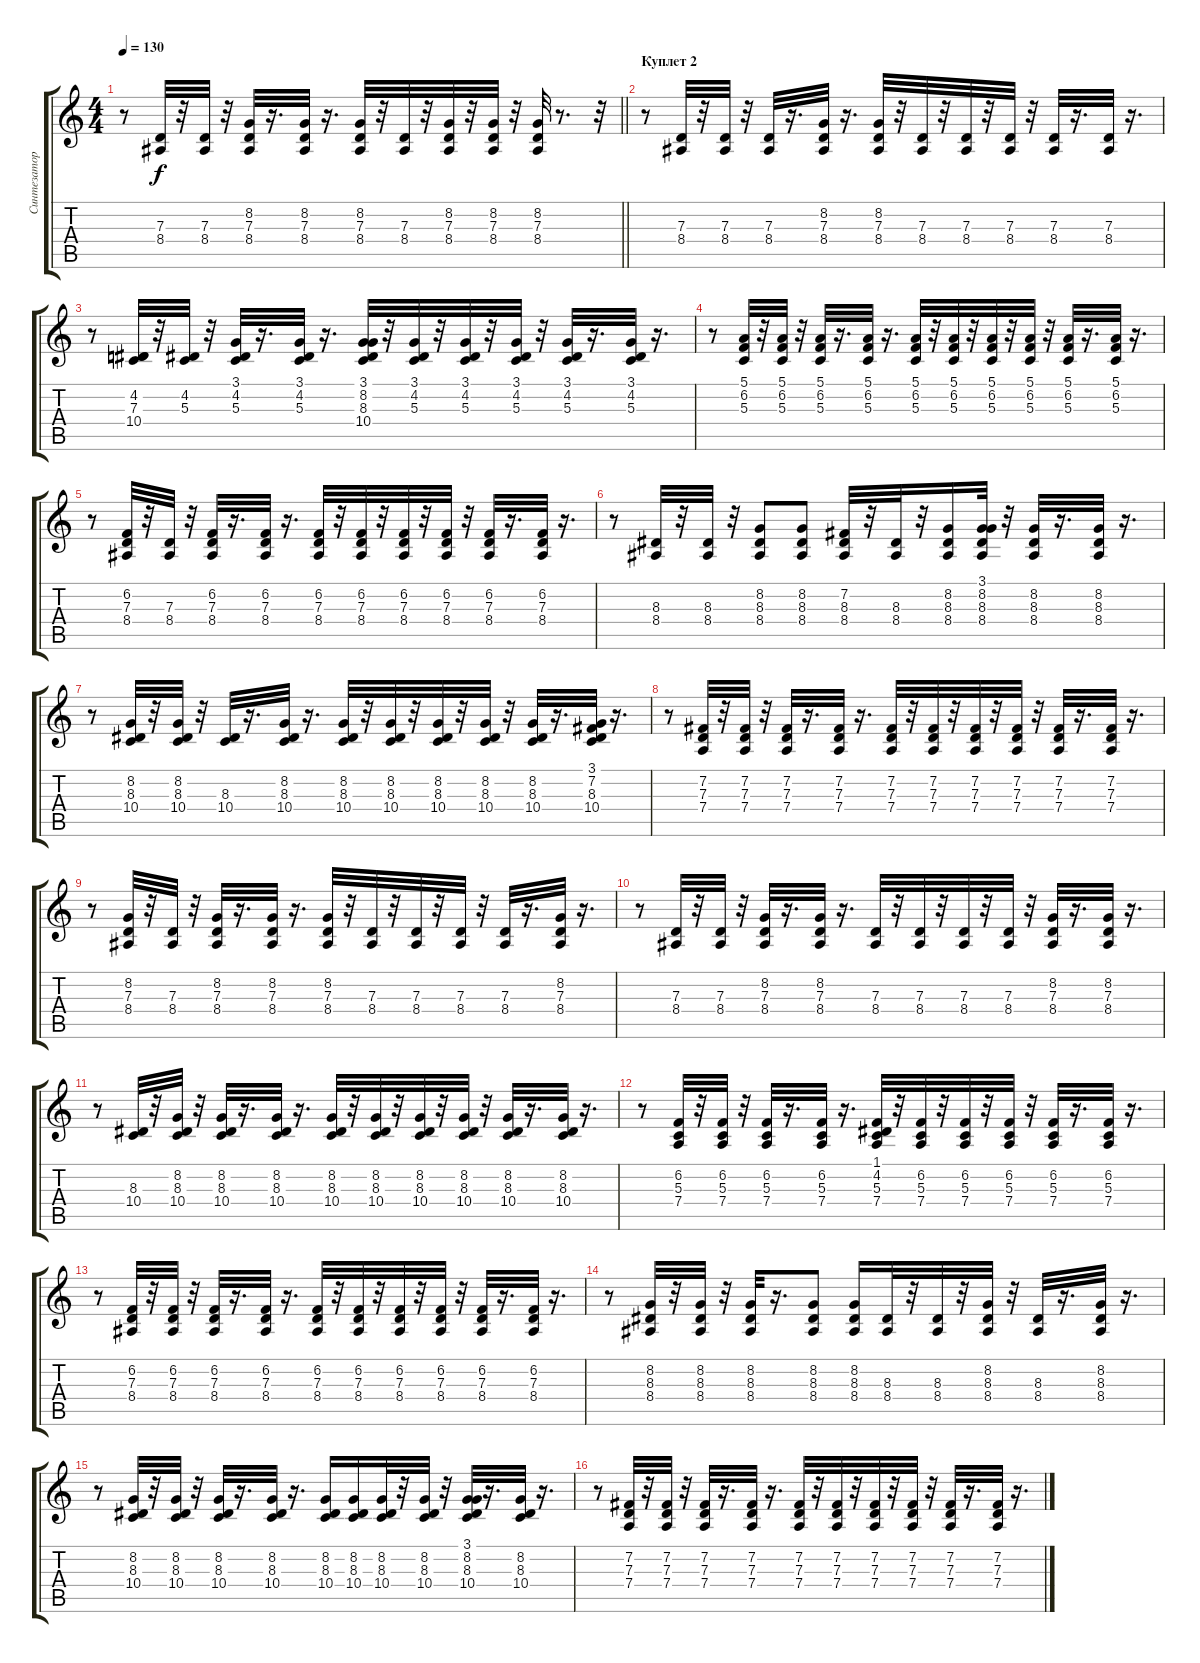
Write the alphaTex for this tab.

\track ("Синтезатор" "Синтезатор") {instrument synthbrass1}
\staff {score tabs}
\tuning (E4 B3 G3 D3 A2 E2) {hide}
\ts (4 4)
\tempo 130
\clef g2
\barLineRight lightlight
\ks c
r.8{dy f} (7.3 8.4).32 r.32 (7.3 8.4).32 r.32 (8.2 7.3 8.4).32 r.16{d} (8.2 7.3 8.4).32 r.16{d} (8.2 7.3 8.4).32 r.32 (7.3 8.4).32 r.32 (8.2 7.3 8.4).32 r.32 (8.2 7.3 8.4).32 r.32 (8.2 7.3 8.4).32 r.8{d} r.32 |
\section ("" "Куплет 2")
r.8 (7.3 8.4).32 r.32 (7.3 8.4).32 r.32 (7.3 8.4).32 r.16{d} (8.2 7.3 8.4).32 r.16{d} (8.2 7.3 8.4).32 r.32 (7.3 8.4).32 r.32 (7.3 8.4).32 r.32 (7.3 8.4).32 r.32 (7.3 8.4).32 r.16{d} (7.3 8.4).32 r.16{d} |
r.8 (4.2 7.3 10.4).32 r.32 (4.2 5.3).32 r.32 (3.1 4.2 5.3).32 r.16{d} (3.1 4.2 5.3).32 r.16{d} (3.1 8.2 8.3 10.4).32 r.32 (3.1 4.2 5.3).32 r.32 (3.1 4.2 5.3).32 r.32 (3.1 4.2 5.3).32 r.32 (3.1 4.2 5.3).32 r.16{d} (3.1 4.2 5.3).32 r.16{d} |
r.8 (5.1 6.2 5.3).32 r.32 (5.1 6.2 5.3).32 r.32 (5.1 6.2 5.3).32 r.16{d} (5.1 6.2 5.3).32 r.16{d} (5.1 6.2 5.3).32 r.32 (5.1 6.2 5.3).32 r.32 (5.1 6.2 5.3).32 r.32 (5.1 6.2 5.3).32 r.32 (5.1 6.2 5.3).32 r.16{d} (5.1 6.2 5.3).32 r.16{d} |
r.8 (6.2 7.3 8.4).32 r.32 (7.3 8.4).32 r.32 (6.2 7.3 8.4).32 r.16{d} (6.2 7.3 8.4).32 r.16{d} (6.2 7.3 8.4).32 r.32 (6.2 7.3 8.4).32 r.32 (6.2 7.3 8.4).32 r.32 (6.2 7.3 8.4).32 r.32 (6.2 7.3 8.4).32 r.16{d} (6.2 7.3 8.4).32 r.16{d} |
r.8 (8.3 8.4).32 r.32 (8.3 8.4).32 r.32 (8.2 8.3 8.4).8 (8.2 8.3 8.4).8 (7.2 8.3 8.4).32 r.32 (8.3 8.4).32 r.32 (8.2 8.3 8.4).16 (3.1 8.2 8.3 8.4).32 r.32 (8.2 8.3 8.4).32 r.16{d} (8.2 8.3 8.4).32 r.16{d} |
r.8 (8.2 8.3 10.4).32 r.32 (8.2 8.3 10.4).32 r.32 (8.3 10.4).32 r.16{d} (8.2 8.3 10.4).32 r.16{d} (8.2 8.3 10.4).32 r.32 (8.2 8.3 10.4).32 r.32 (8.2 8.3 10.4).32 r.32 (8.2 8.3 10.4).32 r.32 (8.2 8.3 10.4).32 r.16{d} (3.1 7.2 8.3 10.4).32 r.16{d} |
r.8 (7.2 7.3 7.4).32 r.32 (7.2 7.3 7.4).32 r.32 (7.2 7.3 7.4).32 r.16{d} (7.2 7.3 7.4).32 r.16{d} (7.2 7.3 7.4).32 r.32 (7.2 7.3 7.4).32 r.32 (7.2 7.3 7.4).32 r.32 (7.2 7.3 7.4).32 r.32 (7.2 7.3 7.4).32 r.16{d} (7.2 7.3 7.4).32 r.16{d} |
r.8 (8.2 7.3 8.4).32 r.32 (7.3 8.4).32 r.32 (8.2 7.3 8.4).32 r.16{d} (8.2 7.3 8.4).32 r.16{d} (8.2 7.3 8.4).32 r.32 (7.3 8.4).32 r.32 (7.3 8.4).32 r.32 (7.3 8.4).32 r.32 (7.3 8.4).32 r.16{d} (8.2 7.3 8.4).32 r.16{d} |
r.8 (7.3 8.4).32 r.32 (7.3 8.4).32 r.32 (8.2 7.3 8.4).32 r.16{d} (8.2 7.3 8.4).32 r.16{d} (7.3 8.4).32 r.32 (7.3 8.4).32 r.32 (7.3 8.4).32 r.32 (7.3 8.4).32 r.32 (8.2 7.3 8.4).32 r.16{d} (8.2 7.3 8.4).32 r.16{d} |
r.8 (8.3 10.4).32 r.32 (8.2 8.3 10.4).32 r.32 (8.2 8.3 10.4).32 r.16{d} (8.2 8.3 10.4).32 r.16{d} (8.2 8.3 10.4).32 r.32 (8.2 8.3 10.4).32 r.32 (8.2 8.3 10.4).32 r.32 (8.2 8.3 10.4).32 r.32 (8.2 8.3 10.4).32 r.16{d} (8.2 8.3 10.4).32 r.16{d} |
r.8 (6.2 5.3 7.4).32 r.32 (6.2 5.3 7.4).32 r.32 (6.2 5.3 7.4).32 r.16{d} (6.2 5.3 7.4).32 r.16{d} (1.1 4.2 5.3 7.4).32 r.32 (6.2 5.3 7.4).32 r.32 (6.2 5.3 7.4).32 r.32 (6.2 5.3 7.4).32 r.32 (6.2 5.3 7.4).32 r.16{d} (6.2 5.3 7.4).32 r.16{d} |
r.8 (6.2 7.3 8.4).32 r.32 (6.2 7.3 8.4).32 r.32 (6.2 7.3 8.4).32 r.16{d} (6.2 7.3 8.4).32 r.16{d} (6.2 7.3 8.4).32 r.32 (6.2 7.3 8.4).32 r.32 (6.2 7.3 8.4).32 r.32 (6.2 7.3 8.4).32 r.32 (6.2 7.3 8.4).32 r.16{d} (6.2 7.3 8.4).32 r.16{d} |
r.8 (8.2 8.3 8.4).32 r.32 (8.2 8.3 8.4).32 r.32 (8.2 8.3 8.4).32 r.16{d} (8.2 8.3 8.4).8 (8.2 8.3 8.4).16 (8.3 8.4).32 r.32 (8.3 8.4).32 r.32 (8.2 8.3 8.4).32 r.32 (8.3 8.4).32 r.16{d} (8.2 8.3 8.4).32 r.16{d} |
r.8 (8.2 8.3 10.4).32 r.32 (8.2 8.3 10.4).32 r.32 (8.2 8.3 10.4).32 r.16{d} (8.2 8.3 10.4).32 r.16{d} (8.2 8.3 10.4).16 (8.2 8.3 10.4).16 (8.2 8.3 10.4).32 r.32 (8.2 8.3 10.4).32 r.32 (3.1 8.2 8.3 10.4).32 r.16{d} (8.2 8.3 10.4).32 r.16{d} |
r.8 (7.2 7.3 7.4).32 r.32 (7.2 7.3 7.4).32 r.32 (7.2 7.3 7.4).32 r.16{d} (7.2 7.3 7.4).32 r.16{d} (7.2 7.3 7.4).32 r.32 (7.2 7.3 7.4).32 r.32 (7.2 7.3 7.4).32 r.32 (7.2 7.3 7.4).32 r.32 (7.2 7.3 7.4).32 r.16{d} (7.2 7.3 7.4).32 r.16{d}
